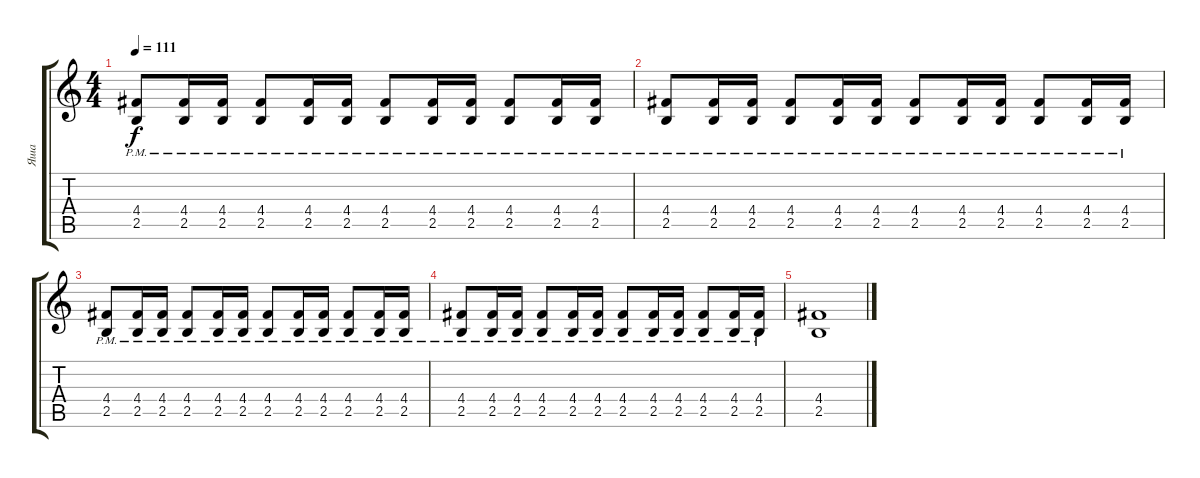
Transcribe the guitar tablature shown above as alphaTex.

\track ("Яша" "Яша") {instrument distortionguitar}
\staff {score tabs}
\tuning (E4 B3 G3 D3 A2 E2) {hide}
\ts (4 4)
\tempo 111
\clef g2
\ks c
(4.4{pm} 2.5).8{dy f} (4.4 2.5{pm}).16 (4.4 2.5{pm}).16 (4.4 2.5{pm}).8 (4.4 2.5{pm}).16 (4.4 2.5{pm}).16 (4.4 2.5{pm}).8 (4.4 2.5{pm}).16 (4.4 2.5{pm}).16 (4.4 2.5{pm}).8 (4.4 2.5{pm}).16 (4.4 2.5{pm}).16 |
(4.4{pm} 2.5).8 (4.4 2.5{pm}).16 (4.4 2.5{pm}).16 (4.4 2.5{pm}).8 (4.4 2.5{pm}).16 (4.4 2.5{pm}).16 (4.4 2.5{pm}).8 (4.4 2.5{pm}).16 (4.4 2.5{pm}).16 (4.4 2.5{pm}).8 (4.4 2.5{pm}).16 (4.4 2.5{pm}).16 |
(4.4{pm} 2.5).8 (4.4 2.5{pm}).16 (4.4 2.5{pm}).16 (4.4 2.5{pm}).8 (4.4 2.5{pm}).16 (4.4 2.5{pm}).16 (4.4 2.5{pm}).8 (4.4 2.5{pm}).16 (4.4 2.5{pm}).16 (4.4 2.5{pm}).8 (4.4 2.5{pm}).16 (4.4 2.5{pm}).16 |
(4.4{pm} 2.5).8 (4.4 2.5{pm}).16 (4.4 2.5{pm}).16 (4.4 2.5{pm}).8 (4.4 2.5{pm}).16 (4.4 2.5{pm}).16 (4.4 2.5{pm}).8 (4.4 2.5{pm}).16 (4.4 2.5{pm}).16 (4.4 2.5{pm}).8 (4.4 2.5{pm}).16 (4.4 2.5{pm}).16 |
(4.4 2.5).1
